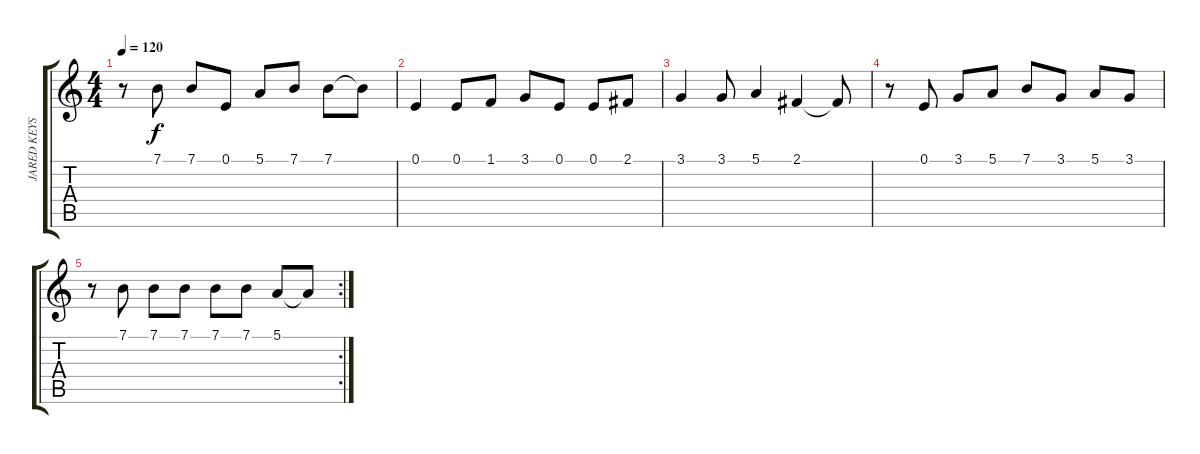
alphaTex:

\track ("JARED KEYS" "JARED KEYS") {instrument fx6goblins}
\staff {score tabs}
\tuning (E4 B3 G3 D3 A2 E2) {hide}
\ts (4 4)
\tempo 120
\clef g2
\ks c
r.8{dy f} 7.1.8 7.1.8 0.1.8 5.1.8 7.1.8 7.1.8 7.1{t}.8 |
0.1.4 0.1.8 1.1.8 3.1.8 0.1.8 0.1.8 2.1.8 |
3.1.4 3.1.8 5.1.4 2.1.4 2.1{t}.8 |
r.8 0.1.8 3.1.8 5.1.8 7.1.8 3.1.8 5.1.8 3.1.8 |
\rc 2
r.8 7.1.8 7.1.8 7.1.8 7.1.8 7.1.8 5.1.8 5.1{t}.8
